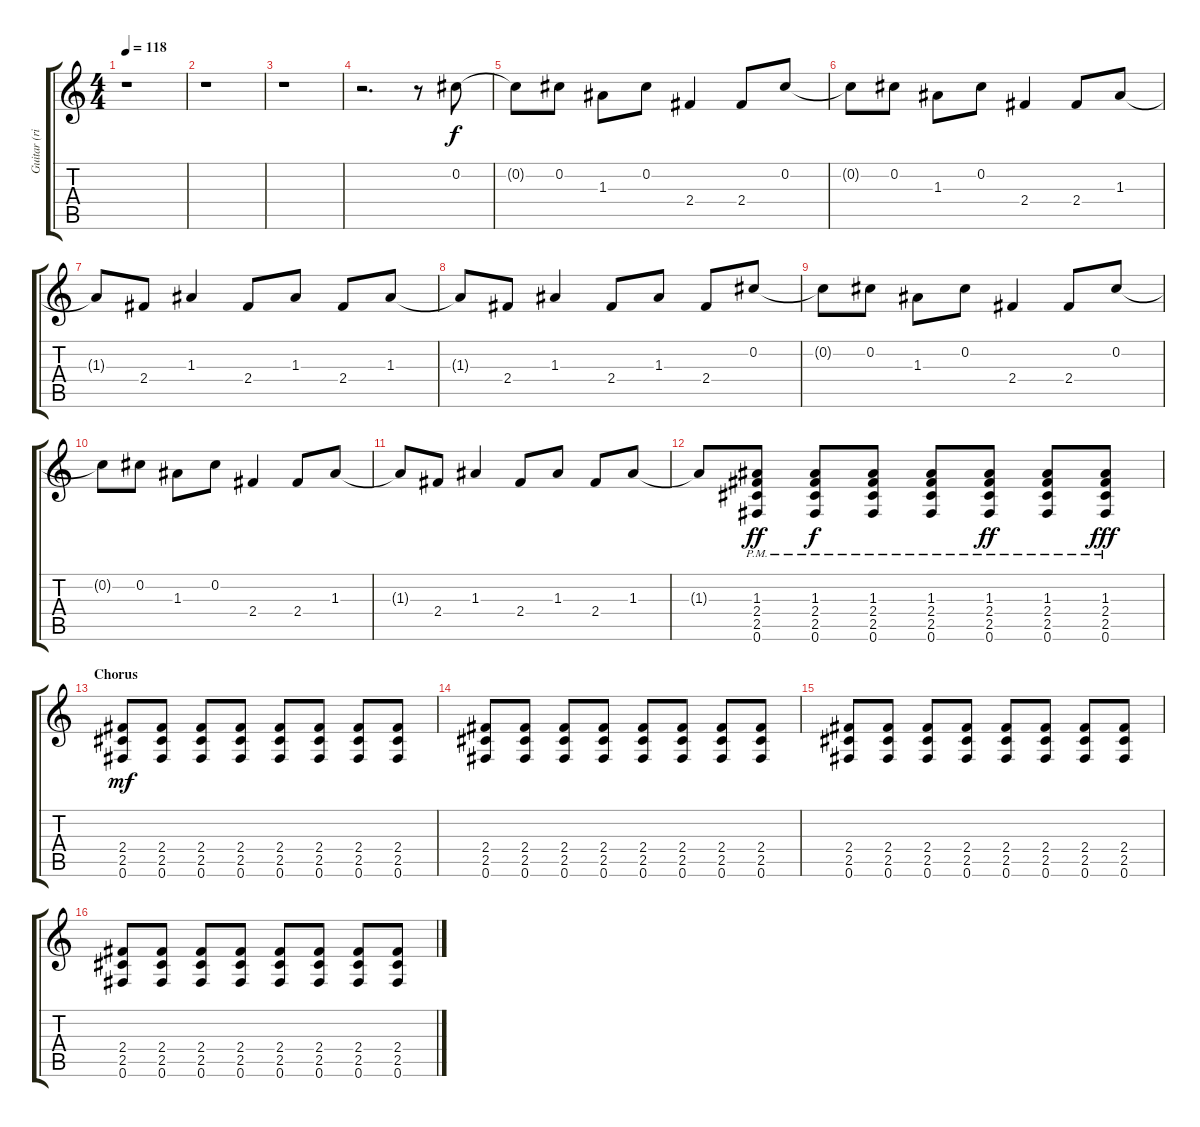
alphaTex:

\track ("Guitar (right)" "Guitar (ri") {instrument distortionguitar}
\staff {score tabs}
\tuning (Gb4 Db4 A3 E3 B2 Gb2) {hide}
\ts (4 4)
\tempo 118
\clef g2
\ks c
r.1{dy f} |
r.1 |
r.1 |
r.2{d} r.8{volume 12} 0.2.8 |
0.2{t}.8 0.2.8 1.3.8 0.2.8 2.4.4 2.4.8 0.2.8 |
0.2{t}.8 0.2.8 1.3.8 0.2.8 2.4.4 2.4.8 1.3.8 |
1.3{t}.8 2.4.8 1.3.4 2.4.8 1.3.8 2.4.8 1.3.8 |
1.3{t}.8 2.4.8 1.3.4 2.4.8 1.3.8 2.4.8 0.2.8 |
0.2{t}.8 0.2.8 1.3.8 0.2.8 2.4.4 2.4.8 0.2.8 |
0.2{t}.8 0.2.8 1.3.8 0.2.8 2.4.4 2.4.8 1.3.8 |
1.3{t}.8 2.4.8 1.3.4 2.4.8 1.3.8 2.4.8 1.3.8 |
1.3{t}.8 (1.3{pm} 2.4{pm} 2.5{pm} 0.6{pm}).8{dy ff} (1.3{pm} 2.4{pm} 2.5{pm} 0.6{pm}).8{dy f} (1.3{pm} 2.4{pm} 2.5{pm} 0.6{pm}).8 (1.3{pm} 2.4{pm} 2.5{pm} 0.6{pm}).8 (1.3{pm} 2.4{pm} 2.5{pm} 0.6{pm}).8{dy ff} (1.3{pm} 2.4{pm} 2.5{pm} 0.6{pm}).8 (1.3{pm} 2.4{pm} 2.5{pm} 0.6{pm}).8{dy fff} |
\section ("" "Chorus")
(2.4 2.5 0.6).8{dy mf} (2.4 2.5 0.6).8 (2.4 2.5 0.6).8 (2.4 2.5 0.6).8 (2.4 2.5 0.6).8 (2.4 2.5 0.6).8 (2.4 2.5 0.6).8 (2.4 2.5 0.6).8 |
(2.4 2.5 0.6).8 (2.4 2.5 0.6).8 (2.4 2.5 0.6).8 (2.4 2.5 0.6).8 (2.4 2.5 0.6).8 (2.4 2.5 0.6).8 (2.4 2.5 0.6).8 (2.4 2.5 0.6).8 |
(2.4 2.5 0.6).8 (2.4 2.5 0.6).8 (2.4 2.5 0.6).8 (2.4 2.5 0.6).8 (2.4 2.5 0.6).8 (2.4 2.5 0.6).8 (2.4 2.5 0.6).8 (2.4 2.5 0.6).8 |
(2.4 2.5 0.6).8 (2.4 2.5 0.6).8 (2.4 2.5 0.6).8 (2.4 2.5 0.6).8 (2.4 2.5 0.6).8 (2.4 2.5 0.6).8 (2.4 2.5 0.6).8 (2.4 2.5 0.6).8
